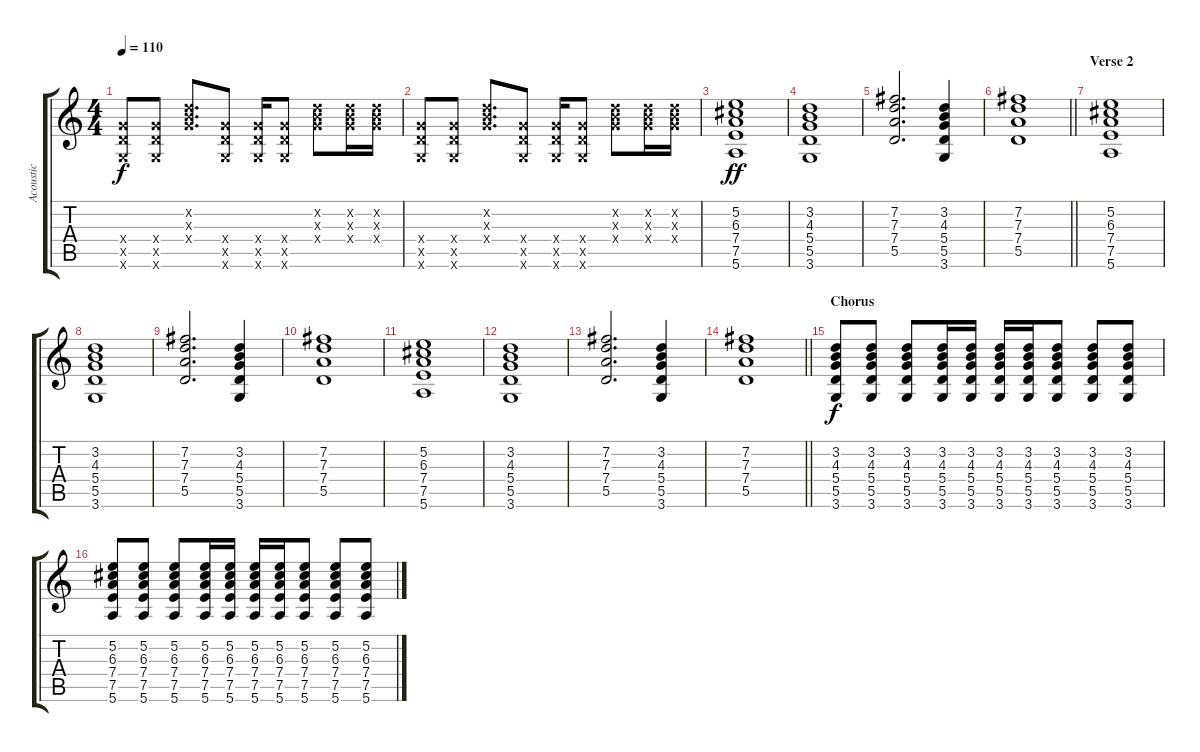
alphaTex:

\track ("Acoustic" "Acoustic") {instrument acousticguitarsteel}
\staff {score tabs}
\tuning (E4 B3 G3 D3 A2 E2) {hide}
\ts (4 4)
\tempo 110
\clef g2
\ks c
(5.4{x} 5.5{x} 3.6{x}).8{dy f} (5.4{x} 5.5{x} 3.6{x}).8 (3.2{x} 4.3{x} 5.4{x}).8{d} (5.4{x} 5.5{x} 3.6{x}).8 (5.4{x} 5.5{x} 3.6{x}).16 (5.4{x} 5.5{x} 3.6{x}).8 (3.2{x} 4.3{x} 5.4{x}).8 (3.2{x} 4.3{x} 5.4{x}).16 (3.2{x} 4.3{x} 5.4{x}).16 |
(5.4{x} 5.5{x} 3.6{x}).8 (5.4{x} 5.5{x} 3.6{x}).8 (3.2{x} 4.3{x} 5.4{x}).8{d} (5.4{x} 5.5{x} 3.6{x}).8 (5.4{x} 5.5{x} 3.6{x}).16 (5.4{x} 5.5{x} 3.6{x}).8 (3.2{x} 4.3{x} 5.4{x}).8 (3.2{x} 4.3{x} 5.4{x}).16 (3.2{x} 4.3{x} 5.4{x}).16 |
(5.2 6.3 7.4 7.5 5.6).1{dy ff} |
(3.2 4.3 5.4 5.5 3.6).1 |
(7.2 7.3 7.4 5.5).2{d} (3.2 4.3 5.4 5.5 3.6).4 |
\barLineRight lightlight
(7.2 7.3 7.4 5.5).1 |
\section ("" "Verse 2")
(5.2 6.3 7.4 7.5 5.6).1 |
(3.2 4.3 5.4 5.5 3.6).1 |
(7.2 7.3 7.4 5.5).2{d} (3.2 4.3 5.4 5.5 3.6).4 |
(7.2 7.3 7.4 5.5).1 |
(5.2 6.3 7.4 7.5 5.6).1 |
(3.2 4.3 5.4 5.5 3.6).1 |
(7.2 7.3 7.4 5.5).2{d} (3.2 4.3 5.4 5.5 3.6).4 |
\barLineRight lightlight
(7.2 7.3 7.4 5.5).1 |
\section ("" "Chorus")
(3.2 4.3 5.4 5.5 3.6).8{dy f} (3.2 4.3 5.4 5.5 3.6).8 (3.2 4.3 5.4 5.5 3.6).8 (3.2 4.3 5.4 5.5 3.6).16 (3.2 4.3 5.4 5.5 3.6).16 (3.2 4.3 5.4 5.5 3.6).16 (3.2 4.3 5.4 5.5 3.6).16 (3.2 4.3 5.4 5.5 3.6).8 (3.2 4.3 5.4 5.5 3.6).8 (3.2 4.3 5.4 5.5 3.6).8 |
(5.2 6.3 7.4 7.5 5.6).8 (5.2 6.3 7.4 7.5 5.6).8 (5.2 6.3 7.4 7.5 5.6).8 (5.2 6.3 7.4 7.5 5.6).16 (5.2 6.3 7.4 7.5 5.6).16 (5.2 6.3 7.4 7.5 5.6).16 (5.2 6.3 7.4 7.5 5.6).16 (5.2 6.3 7.4 7.5 5.6).8 (5.2 6.3 7.4 7.5 5.6).8 (5.2 6.3 7.4 7.5 5.6).8
